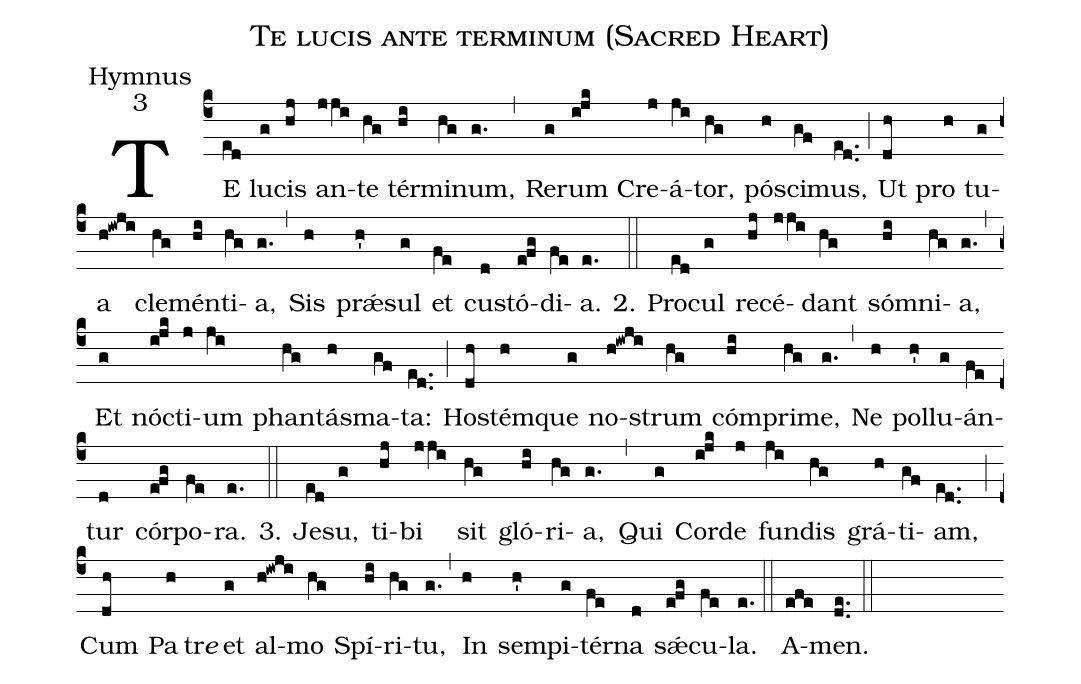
name:Te lucis ante terminum (Sacred Heart);
office-part:Hymnus;
mode:3;
%%
(c4) TE(ed) lu(g)cis(hj) an(jji)te(hg) tér(hi)mi(hg)num,(g.) (,) Re(g)rum(i!jk) Cre(j)á(ji)tor,(hg) pó(h)sci(gf)mus,(ed..) (;) Ut(dh) pro(h) tu(g)a(h!iwji) cle(hg)mén(hi)ti(hg)a,(g.) (,) Sis(h) pr<sp>'æ</sp>(h')sul(g) et(fe) cu(d)stó(e!fg)di(fe)a.(e.) 2.(::) Pro(ed)cul(g) re(hj)cé(jji)dant(hg) só(hi)mni(hg)a,(g.) (,) Et(g) nó(i!jk)cti(j)um(ji) phan(hg)tá(h)sma(gf)ta:(ed..) (;) Ho(dh)stém(h)que(g) no(h!iwji)strum(hg) cóm(hi)pri(hg)me,(g.) (,) Ne(h) pol(h')lu(g)án(fe)tur(d) cór(e!fg)po(fe)ra.(e.) 3.(::) Je(ed)su,(g) ti(hj)bi(jji) sit(hg) gló(hi)ri(hg)a,(g.) (,) Qui(g) Cor(i!jk)de(j) fun(ji)dis(hg) grá(h)ti(gf)am,(ed..) (;) Cum(dh) Pa(h)tr<i>e</i>() et(g) al(h!iwji)mo(hg) Spí(hi)ri(hg)tu,(g.) (,) In(h) sem(h')pi(g)tér(fe)na(d) s<sp>'ae</sp>(e!fg)cu(fe)la.(e.) (::) A(efe)men.(de..) (::)
